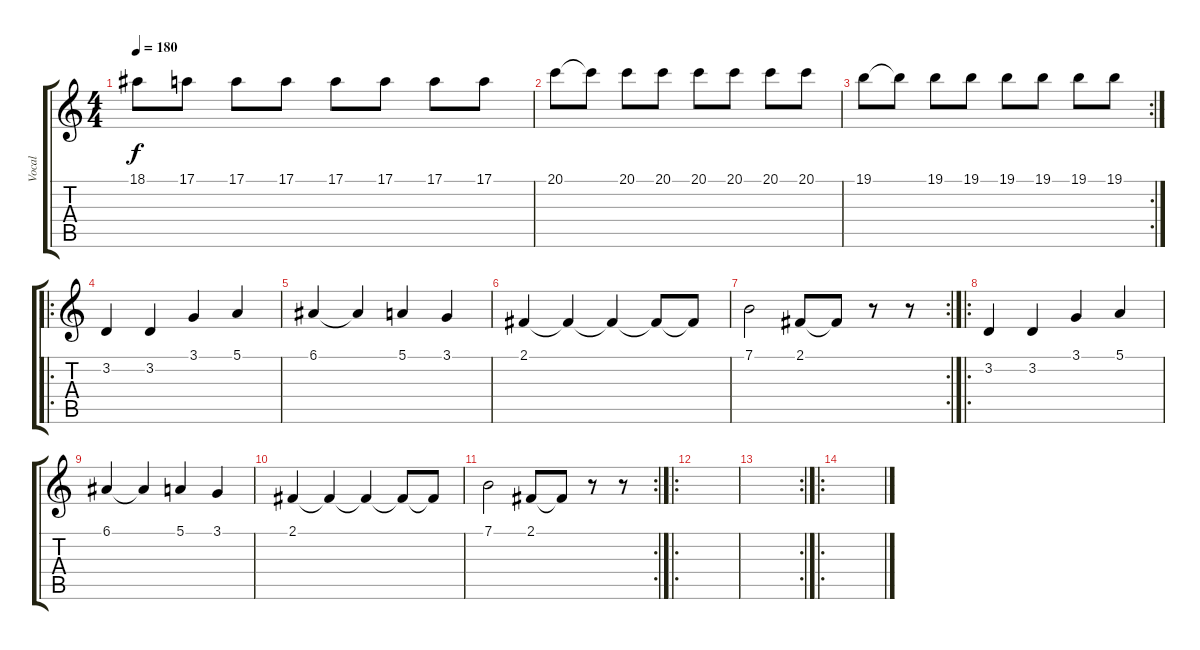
\track ("Vocal" "Vocal") {instrument lead6voice}
\staff {score tabs}
\tuning (E4 B3 G3 D3 A2 E2) {hide}
\ts (4 4)
\tempo 180
\clef g2
\ks c
18.1{t}.8{dy f} 17.1.8 17.1.8 17.1.8 17.1.8 17.1.8 17.1.8 17.1.8 |
20.1.8 20.1{t}.8 20.1.8 20.1.8 20.1.8 20.1.8 20.1.8 20.1.8 |
\rc 2
19.1.8 19.1{t}.8 19.1.8 19.1.8 19.1.8 19.1.8 19.1.8 19.1.8 |
\ro
3.2.4 3.2.4 3.1.4 5.1.4 |
6.1.4 6.1{t}.4 5.1.4 3.1.4 |
2.1.4 2.1{t}.4 2.1{t}.4 2.1{t}.8 2.1{t}.8 |
\rc 2
7.1.2 2.1.8 2.1{t}.8 r.8 r.8 |
\ro
3.2.4 3.2.4 3.1.4 5.1.4 |
6.1.4 6.1{t}.4 5.1.4 3.1.4 |
2.1.4 2.1{t}.4 2.1{t}.4 2.1{t}.8 2.1{t}.8 |
\rc 2
7.1.2 2.1.8 2.1{t}.8 r.8 r.8 |
\ro
|
\rc 2
|
\ro
